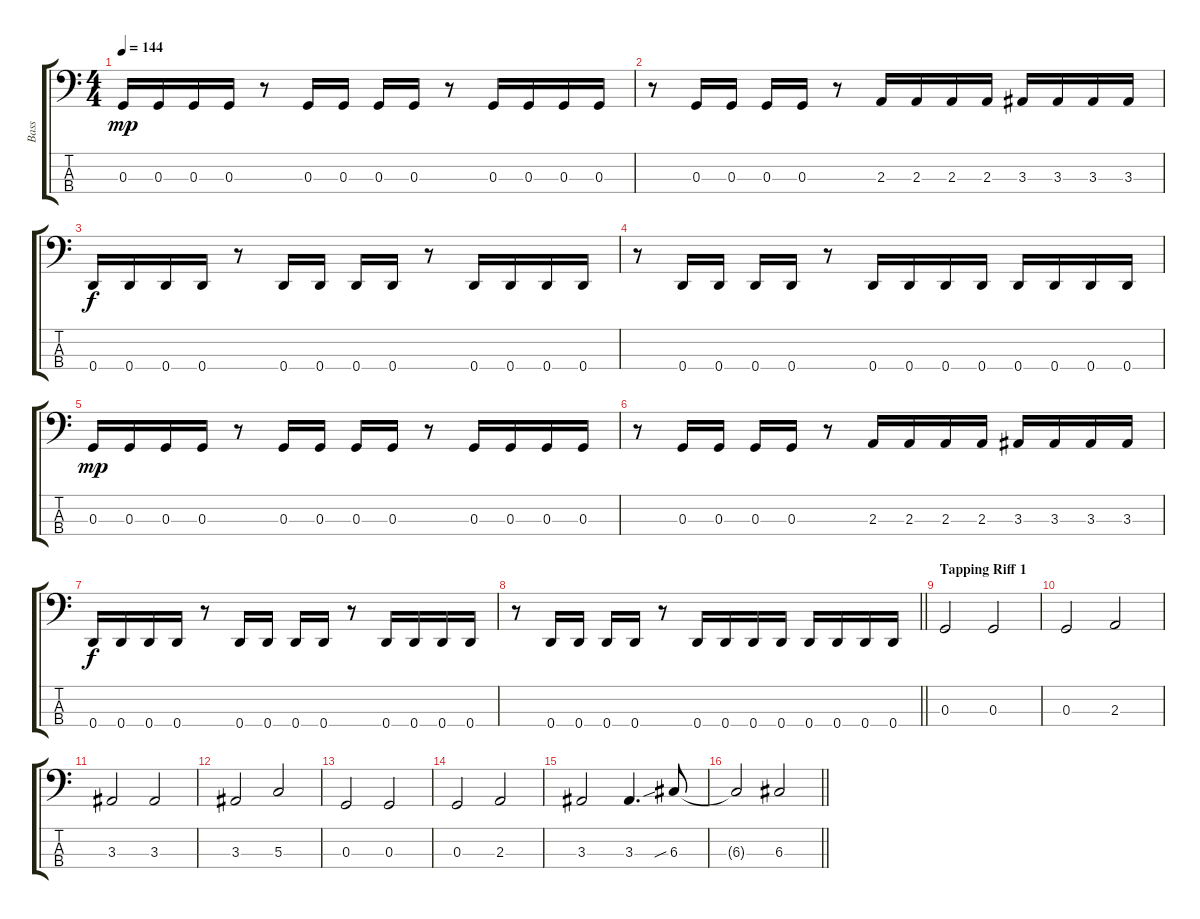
\track ("Bass" "Bass") {instrument electricbassfinger}
\staff {score tabs}
\tuning (F2 C2 G1 D1) {hide}
\ts (4 4)
\tempo 144
\clef f4
\ks c
0.3.16{dy mp} 0.3.16 0.3.16 0.3.16 r.8 0.3.16 0.3.16 0.3.16 0.3.16 r.8 0.3.16 0.3.16 0.3.16 0.3.16 |
r.8 0.3.16 0.3.16 0.3.16 0.3.16 r.8 2.3.16 2.3.16 2.3.16 2.3.16 3.3.16 3.3.16 3.3.16 3.3.16 |
0.4.16{dy f} 0.4.16 0.4.16 0.4.16 r.8 0.4.16 0.4.16 0.4.16 0.4.16 r.8 0.4.16 0.4.16 0.4.16 0.4.16 |
r.8 0.4.16 0.4.16 0.4.16 0.4.16 r.8 0.4.16 0.4.16 0.4.16 0.4.16 0.4.16 0.4.16 0.4.16 0.4.16 |
0.3.16{dy mp} 0.3.16 0.3.16 0.3.16 r.8 0.3.16 0.3.16 0.3.16 0.3.16 r.8 0.3.16 0.3.16 0.3.16 0.3.16 |
r.8 0.3.16 0.3.16 0.3.16 0.3.16 r.8 2.3.16 2.3.16 2.3.16 2.3.16 3.3.16 3.3.16 3.3.16 3.3.16 |
0.4.16{dy f} 0.4.16 0.4.16 0.4.16 r.8 0.4.16 0.4.16 0.4.16 0.4.16 r.8 0.4.16 0.4.16 0.4.16 0.4.16 |
\barLineRight lightlight
r.8 0.4.16 0.4.16 0.4.16 0.4.16 r.8 0.4.16 0.4.16 0.4.16 0.4.16 0.4.16 0.4.16 0.4.16 0.4.16 |
\section ("" "Tapping Riff 1")
0.3.2 0.3.2 |
0.3.2 2.3.2 |
3.3.2 3.3.2 |
3.3.2 5.3.2 |
0.3.2 0.3.2 |
0.3.2 2.3.2 |
3.3.2 3.3.4{d} 6.3{sib}.8 |
\barLineRight lightlight
6.3{t}.2 6.3.2
